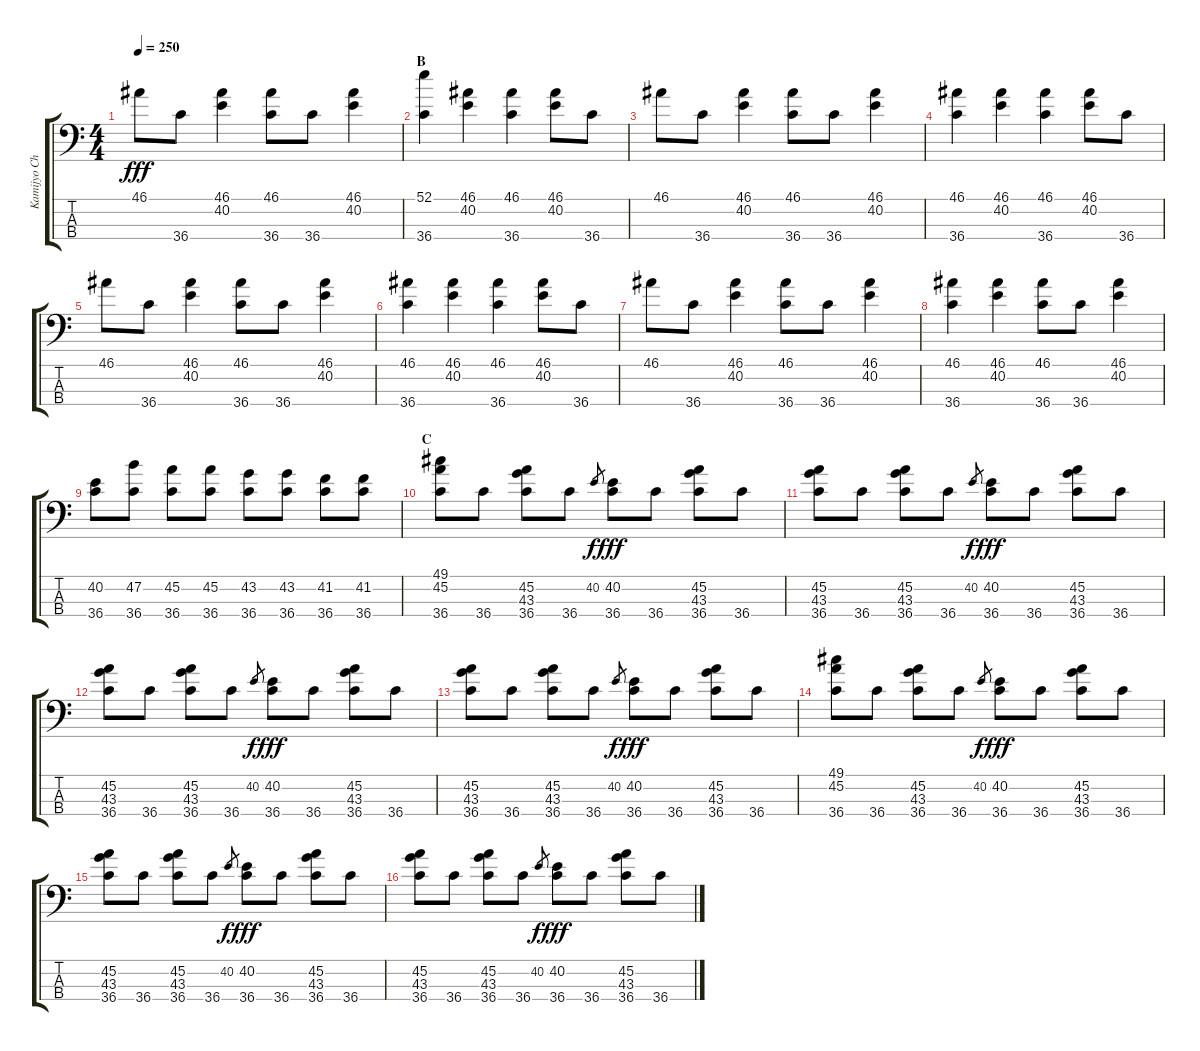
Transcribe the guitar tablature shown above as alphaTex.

\track ("Kamijyo Chihiro-DRUMS" "Kamijyo Ch") {instrument acousticgrandpiano}
\staff {score tabs}
\tuning (C-1 C-1 C-1 C-1) {hide}
\ts (4 4)
\tempo 250
\clef f4
\ks c
46.1.8{dy fff} 36.4.8 (46.1 40.2).4 (46.1 36.4).8 36.4.8 (46.1 40.2).4 |
\section ("" "B")
(52.1 36.4).4 (46.1 40.2).4 (46.1 36.4).4 (46.1 40.2).8 36.4.8 |
46.1.8 36.4.8 (46.1 40.2).4 (46.1 36.4).8 36.4.8 (46.1 40.2).4 |
(46.1 36.4).4 (46.1 40.2).4 (46.1 36.4).4 (46.1 40.2).8 36.4.8 |
46.1.8 36.4.8 (46.1 40.2).4 (46.1 36.4).8 36.4.8 (46.1 40.2).4 |
(46.1 36.4).4 (46.1 40.2).4 (46.1 36.4).4 (46.1 40.2).8 36.4.8 |
46.1.8 36.4.8 (46.1 40.2).4 (46.1 36.4).8 36.4.8 (46.1 40.2).4 |
(46.1 36.4).4 (46.1 40.2).4 (46.1 36.4).8 36.4.8 (46.1 40.2).4 |
(40.2 36.4).8 (47.2 36.4).8 (45.2 36.4).8 (45.2 36.4).8 (43.2 36.4).8 (43.2 36.4).8 (41.2 36.4).8 (41.2 36.4).8 |
\section ("" "C")
(49.1 45.2 36.4).8 36.4.8 (45.2 43.3 36.4).8 36.4.8 40.2.8{gr dy f} (40.2 36.4).8{dy fff} 36.4.8 (45.2 43.3 36.4).8 36.4.8 |
(45.2 43.3 36.4).8 36.4.8 (45.2 43.3 36.4).8 36.4.8 40.2.8{gr dy f} (40.2 36.4).8{dy fff} 36.4.8 (45.2 43.3 36.4).8 36.4.8 |
(45.2 43.3 36.4).8 36.4.8 (45.2 43.3 36.4).8 36.4.8 40.2.8{gr dy f} (40.2 36.4).8{dy fff} 36.4.8 (45.2 43.3 36.4).8 36.4.8 |
(45.2 43.3 36.4).8 36.4.8 (45.2 43.3 36.4).8 36.4.8 40.2.8{gr dy f} (40.2 36.4).8{dy fff} 36.4.8 (45.2 43.3 36.4).8 36.4.8 |
(49.1 45.2 36.4).8 36.4.8 (45.2 43.3 36.4).8 36.4.8 40.2.8{gr dy f} (40.2 36.4).8{dy fff} 36.4.8 (45.2 43.3 36.4).8 36.4.8 |
(45.2 43.3 36.4).8 36.4.8 (45.2 43.3 36.4).8 36.4.8 40.2.8{gr dy f} (40.2 36.4).8{dy fff} 36.4.8 (45.2 43.3 36.4).8 36.4.8 |
(45.2 43.3 36.4).8 36.4.8 (45.2 43.3 36.4).8 36.4.8 40.2.8{gr dy f} (40.2 36.4).8{dy fff} 36.4.8 (45.2 43.3 36.4).8 36.4.8
